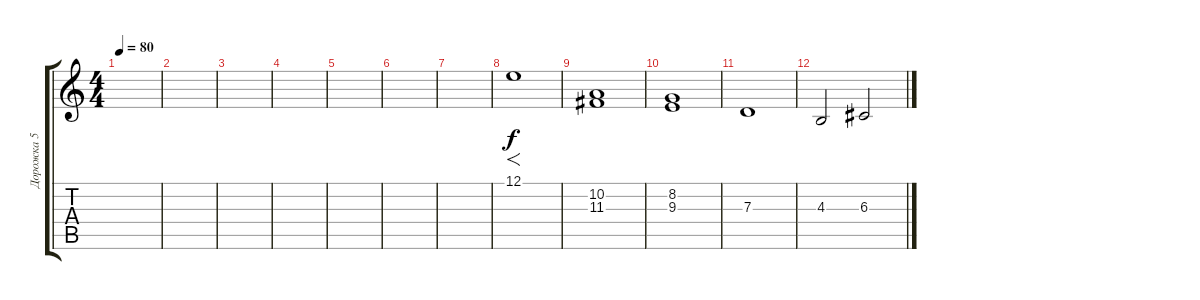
\track ("Дорожка 5" "Дорожка 5") {instrument synthstrings2}
\staff {score tabs}
\tuning (E4 B3 G3 D3 A2 E2) {hide}
\ts (4 4)
\tempo 80
\clef g2
\ks c
|
|
|
|
|
|
|
12.1.1{f} |
(10.2 11.3).1 |
(8.2 9.3).1 |
7.3.1 |
4.3.2 6.3.2
